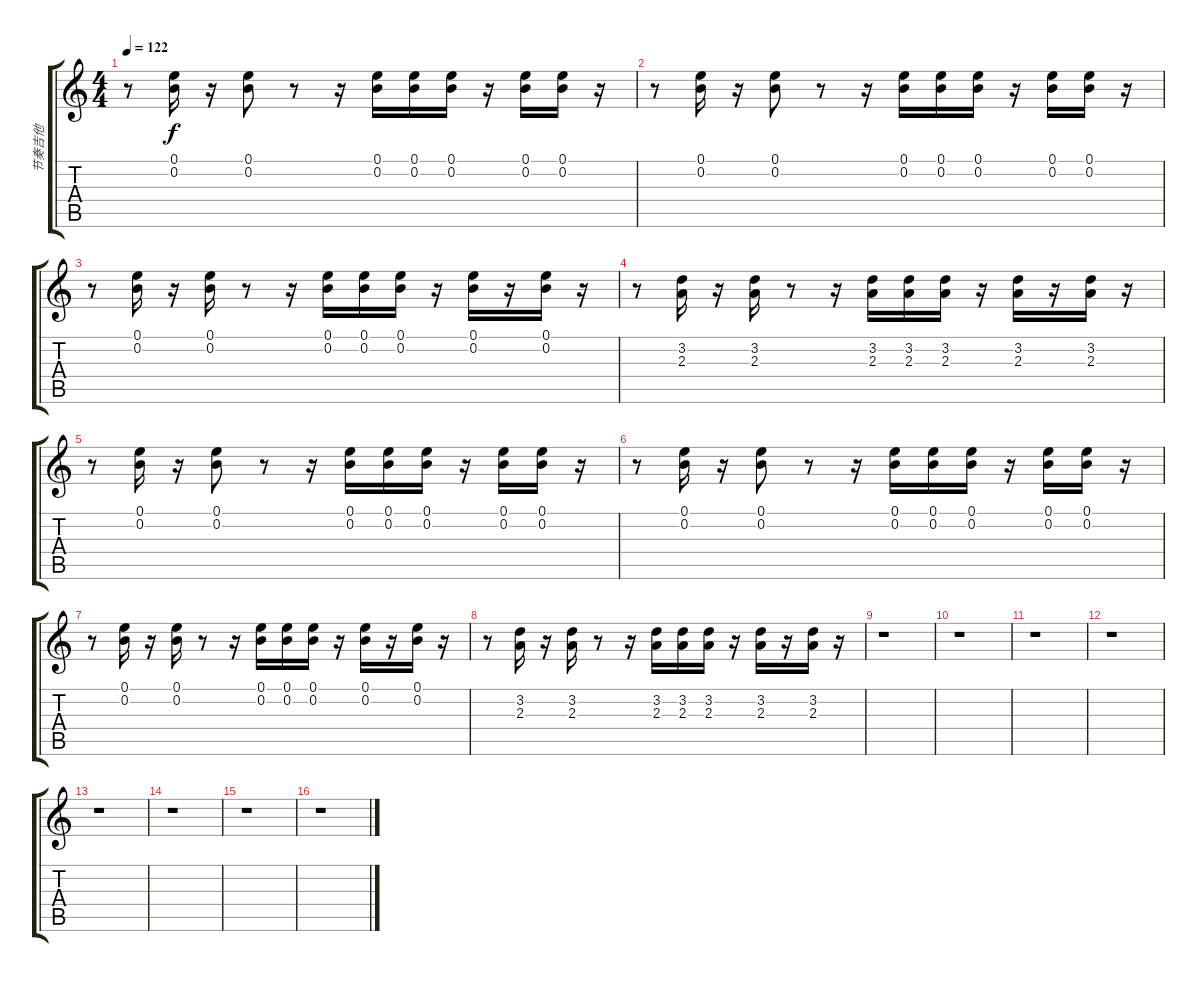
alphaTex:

\track ("节奏吉他" "节奏吉他") {instrument distortionguitar}
\staff {score tabs}
\tuning (E4 B3 G3 D3 A2 E2) {hide}
\ts (4 4)
\tempo 122
\clef g2
\ks c
r.8{dy f} (0.1 0.2).16 r.16 (0.1 0.2).8 r.8 r.16 (0.1 0.2).16 (0.1 0.2).16 (0.1 0.2).16 r.16 (0.1 0.2).16 (0.1 0.2).16 r.16 |
r.8 (0.1 0.2).16 r.16 (0.1 0.2).8 r.8 r.16 (0.1 0.2).16 (0.1 0.2).16 (0.1 0.2).16 r.16 (0.1 0.2).16 (0.1 0.2).16 r.16 |
r.8 (0.1 0.2).16 r.16 (0.1 0.2).16 r.8 r.16 (0.1 0.2).16 (0.1 0.2).16 (0.1 0.2).16 r.16 (0.1 0.2).16 r.16 (0.1 0.2).16 r.16 |
r.8 (3.2 2.3).16 r.16 (3.2 2.3).16 r.8 r.16 (3.2 2.3).16 (3.2 2.3).16 (3.2 2.3).16 r.16 (3.2 2.3).16 r.16 (3.2 2.3).16 r.16 |
r.8 (0.1 0.2).16 r.16 (0.1 0.2).8 r.8 r.16 (0.1 0.2).16 (0.1 0.2).16 (0.1 0.2).16 r.16 (0.1 0.2).16 (0.1 0.2).16 r.16 |
r.8 (0.1 0.2).16 r.16 (0.1 0.2).8 r.8 r.16 (0.1 0.2).16 (0.1 0.2).16 (0.1 0.2).16 r.16 (0.1 0.2).16 (0.1 0.2).16 r.16 |
r.8 (0.1 0.2).16 r.16 (0.1 0.2).16 r.8 r.16 (0.1 0.2).16 (0.1 0.2).16 (0.1 0.2).16 r.16 (0.1 0.2).16 r.16 (0.1 0.2).16 r.16 |
r.8 (3.2 2.3).16 r.16 (3.2 2.3).16 r.8 r.16 (3.2 2.3).16 (3.2 2.3).16 (3.2 2.3).16 r.16 (3.2 2.3).16 r.16 (3.2 2.3).16 r.16 |
r.1 |
r.1 |
r.1 |
r.1 |
r.1 |
r.1 |
r.1 |
r.1
